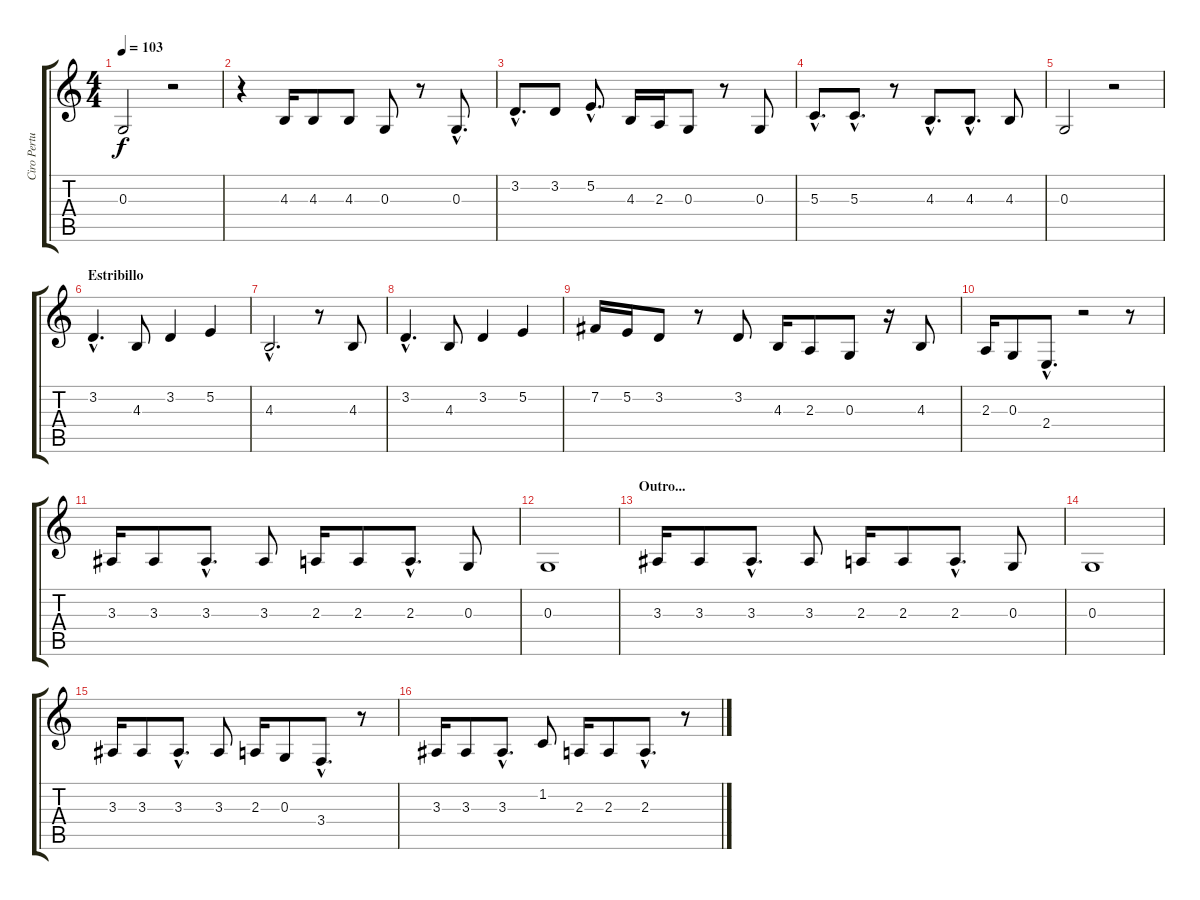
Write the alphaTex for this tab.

\track ("Ciro Pertusi (Voz)" "Ciro Pertu") {instrument clarinet}
\staff {score tabs}
\tuning (E4 B3 G3 D3 A2 E2) {hide}
\ts (4 4)
\tempo 103
\clef g2
\ks c
0.3{t}.2{dy f} r.2 |
r.4 4.3.16 4.3.8 4.3.8 0.3.8 r.8 0.3{hac}.8{d} |
3.2{hac}.8{d} 3.2.8 5.2{hac}.8{d} 4.3.16 2.3.16 0.3.8 r.8 0.3.8 |
5.3{hac}.8{d} 5.3{hac}.8{d} r.8 4.3{hac}.8{d} 4.3{hac}.8{d} 4.3.8 |
0.3.2 r.2 |
\section ("" "Estribillo")
3.2{hac}.4{d} 4.3.8 3.2.4 5.2.4 |
4.3{hac}.2{d} r.8 4.3.8 |
3.2{hac}.4{d} 4.3.8 3.2.4 5.2.4 |
7.2.16 5.2.16 3.2.8 r.8 3.2.8 4.3.16 2.3.8 0.3.8 r.16 4.3.8 |
2.3.16 0.3.8 2.4{hac}.8{d} r.2 r.8 |
3.3.16 3.3.8 3.3{hac}.8{d} 3.3.8 2.3.16 2.3.8 2.3{hac}.8{d} 0.3.8 |
0.3.1 |
\section ("" "Outro...")
3.3.16 3.3.8 3.3{hac}.8{d} 3.3.8 2.3.16 2.3.8 2.3{hac}.8{d} 0.3.8 |
0.3.1 |
3.3.16 3.3.8 3.3{hac}.8{d} 3.3.8 2.3.16 0.3.8 3.4{hac}.8{d} r.8 |
3.3.16 3.3.8 3.3{hac}.8{d} 1.2.8 2.3.16 2.3.8 2.3{hac}.8{d} r.8
